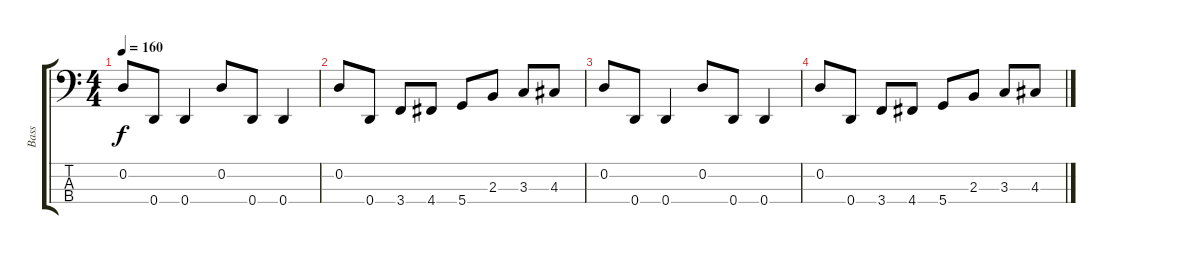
\track ("Bass" "Bass") {instrument electricbassfinger}
\staff {score tabs}
\tuning (G2 D2 A1 D1) {hide}
\ts (4 4)
\tempo 160
\clef f4
\ks c
0.2.8{dy f} 0.4.8 0.4.4 0.2.8 0.4.8 0.4.4 |
0.2.8 0.4.8 3.4.8 4.4.8 5.4.8 2.3.8 3.3.8 4.3.8 |
0.2.8 0.4.8 0.4.4 0.2.8 0.4.8 0.4.4 |
0.2.8 0.4.8 3.4.8 4.4.8 5.4.8 2.3.8 3.3.8 4.3.8
